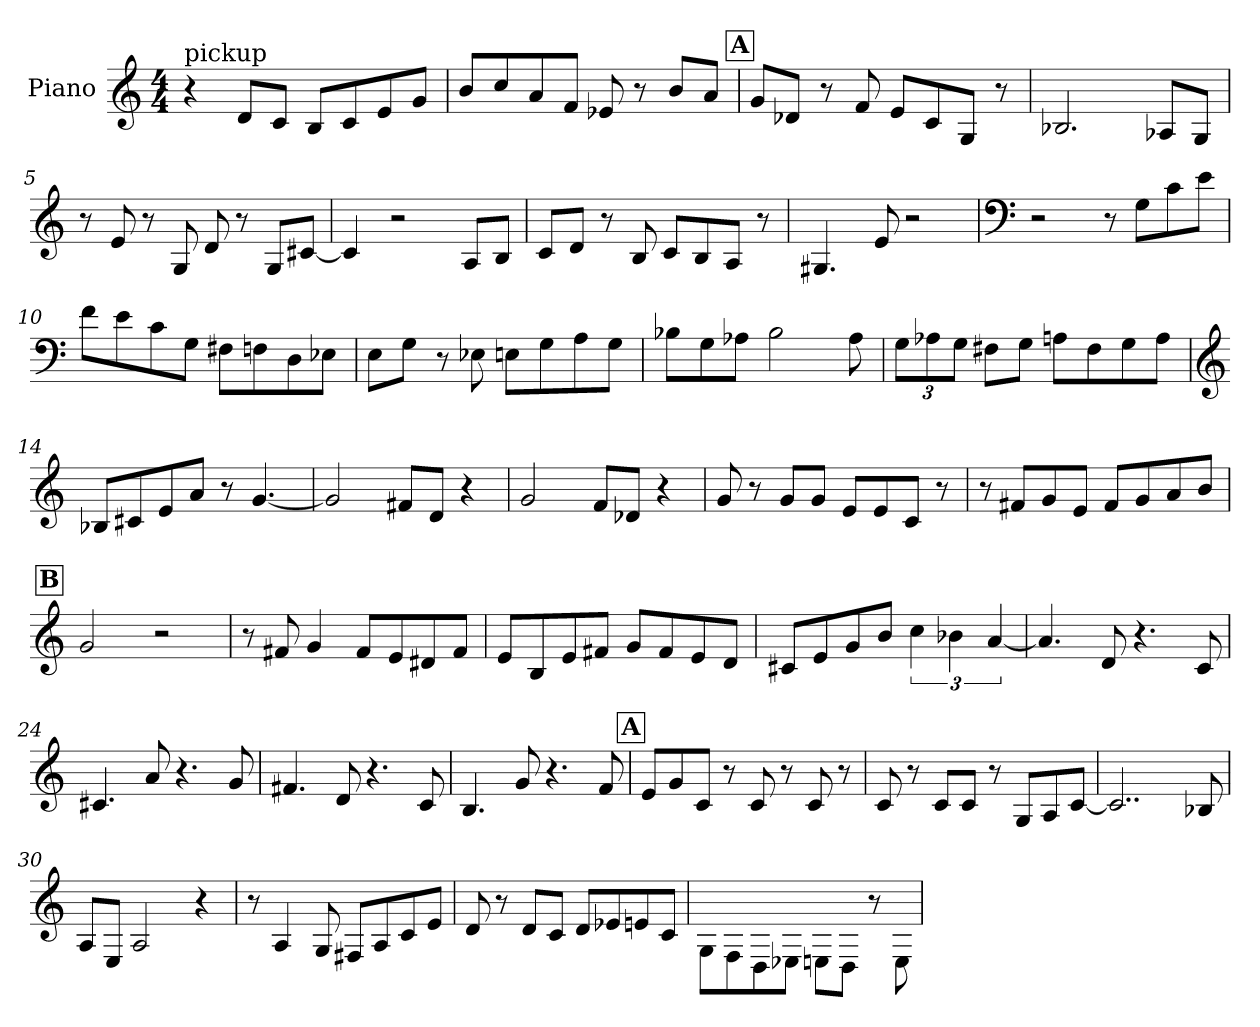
**kern
*part1
*staff1
*I"Piano
*I'Pno.
*clefG2
*k[]
*M4/4
*MM240
=1
!LO:TX:a:t=pickup
4r
8d/L
8c/J
8B/L
8c/
8e/
8g/J
=2
8b/L
8cc/
8a/
8f/J
8e-X/
8r
8b/L
8a/J
!!LO:REH:place=s1:a:B:fs=14:t=A
=3
8g/L
8d-X/J
8r
8f/
8e/L
8c/
8G/J
8r
=4
2.B-X/
8A-X/L
8G/J
=5
8r
8e/
8r
8G/
8d/
8r
8G/L
[8c#X/J
!!LO:LB:g=z
=6
4c#/]
2r
8A/L
8B/J
=7
8c/L
8d/J
8r
8B/
8c/L
8B/
8A/J
8r
=8
4.G#X/
8e/
2r
=9
*clefF4
2r
8r
8G\L
8c\
8e\J
=10
8f\L
8e\
8c\
8G\J
8F#X\L
8Fn\
8D\
8E-X\J
!!LO:LB:g=z
=11
8E\L
8G\J
8r
8E-X\
8En\L
8G\
8A\
8G\J
=12
8B-X\L
8G\
8A-X\J
2B-\
8A-\
=13
*Xbrackettup
12G\L
12A-X\
12G\J
8F#X\L
8G\J
8An\L
8F#\
8G\
8A\J
=14
*clefG2
8B-X/L
8c#X/
8e/
8a/J
8r
[4.g/
=15
2g/]
8f#X/L
8d/J
4r
!!LO:LB:g=z
=16
2g/
8f/L
8d-X/J
4r
=17
8g/
8r
8g/L
8g/J
8e/L
8e/
8c/J
8r
=18
8r
8f#X/L
8g/
8e/J
8f#/L
8g/
8a/
8b/J
!!LO:REH:place=s1:a:B:fs=14:t=B
=19
2g/
2r
=20
8r
8f#X/
4g/
8f#/L
8e/
8d#X/
8f#/J
=21
8e/L
8B/
8e/
8f#X/J
8g/L
8f#/
8e/
8d/J
!!LO:LB:g=z
=22
8c#X/L
8e/
8g/
8b/J
*brackettup
6cc\
6b-X\
[6a/
=23
4.a/]
8d/
4.r
8c/
=24
4.c#X/
8a/
4.r
8g/
=25
4.f#X/
8d/
4.r
8c/
=26
4.B/
8g/
4.r
8f/
!!LO:REH:place=s1:a:B:fs=14:t=A
=27
8e/L
8g/
8c/J
8r
8c/
8r
8c/
8r
!!LO:LB:g=z
=28
8c/
8r
8c/L
8c/J
8r
8G/L
8A/
[8c/J
=29
2..c/]
8B-X/
=30
8A/L
8E/J
2A/
4r
=31
8r
4A/
8G/
8F#X/L
8A/
8c/
8e/J
=32
8d/
8r
8d/L
8c/J
8d/L
8e-X/
8en/
8c/J
!!LO:LB:g=z
=33
8G\L
8F\
8D\
8E-X\J
8En\L
8D\J
8r
8E\
=
*-
